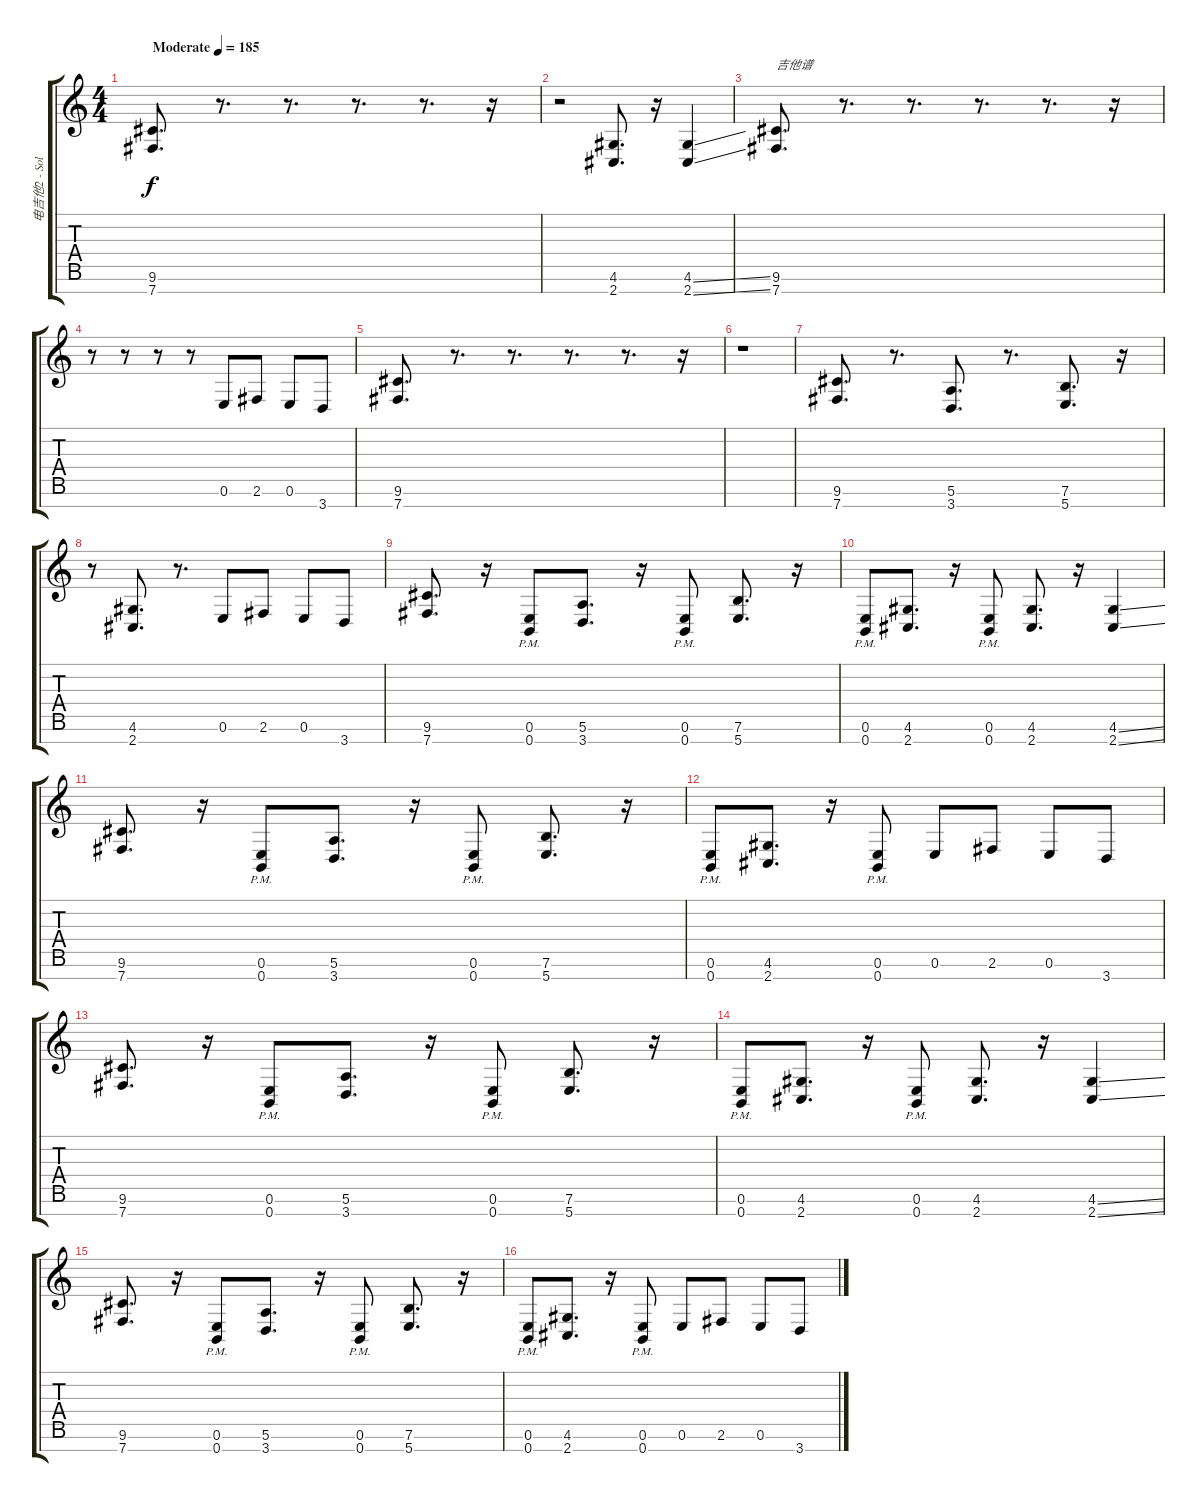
\track ("电吉他2 - Solo" "电吉他2 - Sol") {instrument distortionguitar}
\staff {score tabs}
\tuning (E4 B3 G3 D3 A2 E2 B1) {hide}
\ts (4 4)
\tempo (185 "Moderate")
\clef g2
\ks c
(9.6 7.7).8{d dy f instrument distortionguitar} r.8{d} r.8{d} r.8{d} r.8{d} r.16 |
r.2 (4.6 2.7).8{d} r.16 (4.6{ss} 2.7{ss}).4 |
(9.6 7.7).8{d txt "吉他谱"} r.8{d} r.8{d} r.8{d} r.8{d} r.16 |
r.8 r.8 r.8 r.8 0.6.8 2.6.8 0.6.8 3.7.8 |
(9.6 7.7).8{d} r.8{d} r.8{d} r.8{d} r.8{d} r.16 |
r.1 |
(9.6 7.7).8{d} r.8{d} (5.6 3.7).8{d} r.8{d} (7.6 5.7).8{d} r.16 |
r.8 (4.6 2.7).8{d} r.8{d} 0.6.8 2.6.8 0.6.8 3.7.8 |
(9.6 7.7).8{d} r.16 (0.6{pm} 0.7{pm}).8 (5.6 3.7).8{d} r.16 (0.6{pm} 0.7{pm}).8 (7.6 5.7).8{d} r.16 |
(0.6{pm} 0.7{pm}).8 (4.6 2.7).8{d} r.16 (0.6{pm} 0.7{pm}).8 (4.6 2.7).8{d} r.16 (4.6{ss} 2.7{ss}).4 |
(9.6 7.7).8{d} r.16 (0.6{pm} 0.7{pm}).8 (5.6 3.7).8{d} r.16 (0.6{pm} 0.7{pm}).8 (7.6 5.7).8{d} r.16 |
(0.6{pm} 0.7{pm}).8 (4.6 2.7).8{d} r.16 (0.6{pm} 0.7{pm}).8 0.6.8 2.6.8 0.6.8 3.7.8 |
(9.6 7.7).8{d} r.16 (0.6{pm} 0.7{pm}).8 (5.6 3.7).8{d} r.16 (0.6{pm} 0.7{pm}).8 (7.6 5.7).8{d} r.16 |
(0.6{pm} 0.7{pm}).8 (4.6 2.7).8{d} r.16 (0.6{pm} 0.7{pm}).8 (4.6 2.7).8{d} r.16 (4.6{ss} 2.7{ss}).4 |
(9.6 7.7).8{d} r.16 (0.6{pm} 0.7{pm}).8 (5.6 3.7).8{d} r.16 (0.6{pm} 0.7{pm}).8 (7.6 5.7).8{d} r.16 |
(0.6{pm} 0.7{pm}).8 (4.6 2.7).8{d} r.16 (0.6{pm} 0.7{pm}).8 0.6.8 2.6.8 0.6.8 3.7.8
